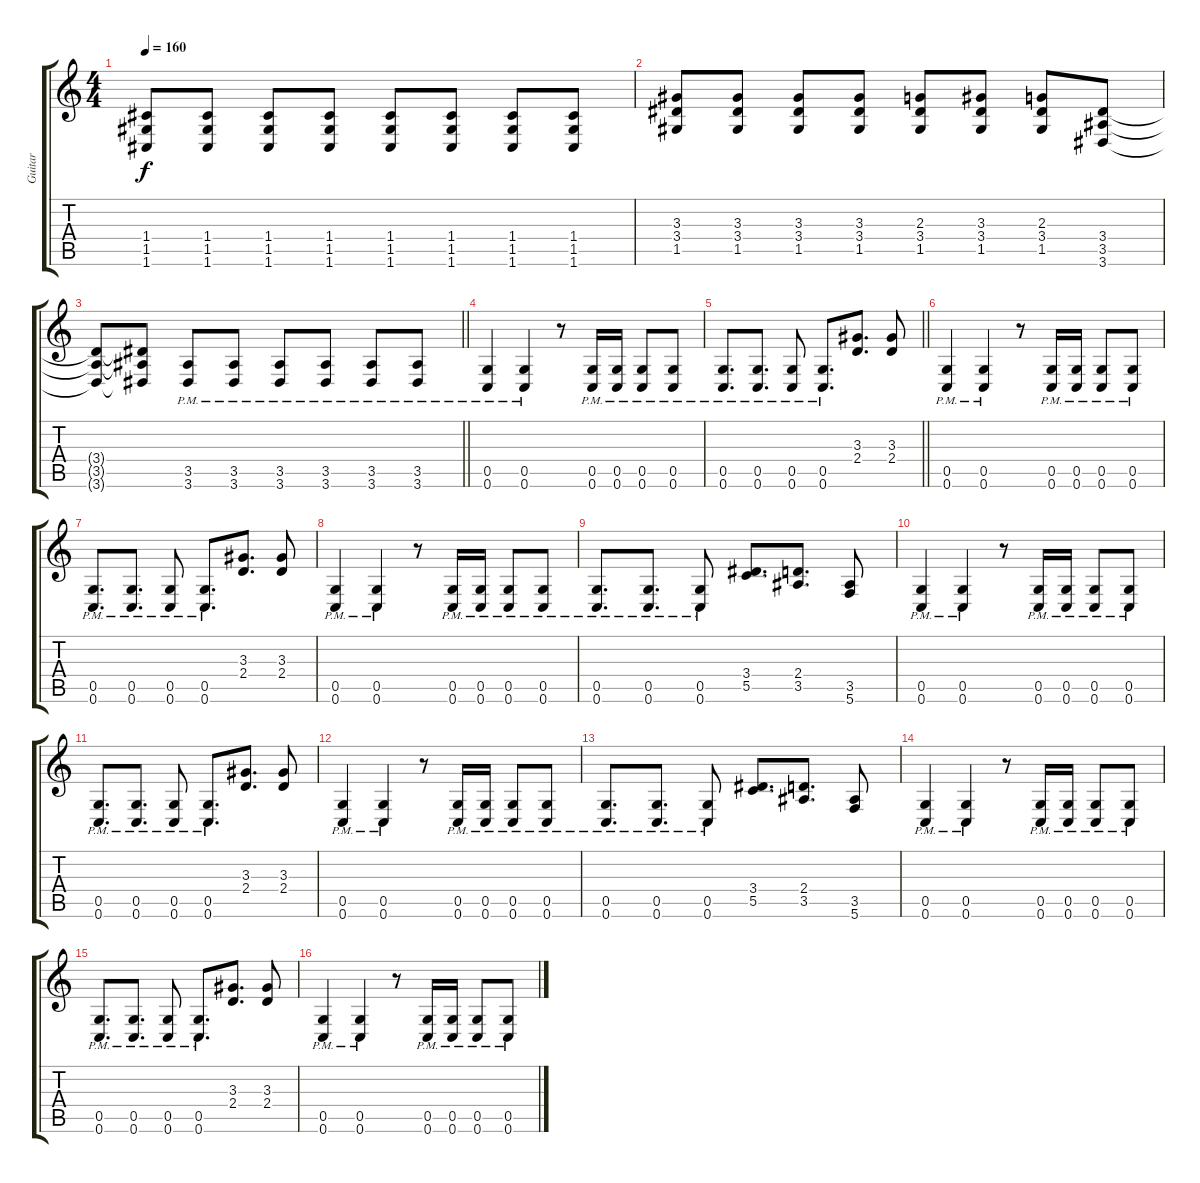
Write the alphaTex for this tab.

\track ("Guitar" "Guitar") {instrument distortionguitar}
\staff {score tabs}
\tuning (D4 A3 F3 C3 G2 C2) {hide}
\ts (4 4)
\tempo 160
\clef g2
\ks c
(1.4{t} 1.5{t} 1.6{t}).8{dy f} (1.4 1.5 1.6).8 (1.4 1.5 1.6).8 (1.4 1.5 1.6).8 (1.4 1.5 1.6).8 (1.4 1.5 1.6).8 (1.4 1.5 1.6).8 (1.4 1.5 1.6).8 |
(3.3 3.4 1.5).8 (3.3 3.4 1.5).8 (3.3 3.4 1.5).8 (3.3 3.4 1.5).8 (2.3 3.4 1.5).8 (3.3 3.4 1.5).8 (2.3 3.4 1.5).8 (3.4 3.5 3.6).8 |
\barLineRight lightlight
(3.4{t} 3.5{t} 3.6{t}).8 (3.4{t} 3.5{t} 3.6{t}).8 (3.5{pm} 3.6{pm}).8 (3.5{pm} 3.6{pm}).8 (3.5{pm} 3.6{pm}).8 (3.5{pm} 3.6{pm}).8 (3.5{pm} 3.6{pm}).8 (3.5{pm} 3.6{pm}).8 |
\section ("" " ")
(0.5{pm} 0.6{pm}).4 (0.5{pm} 0.6{pm}).4 r.8 (0.5{pm} 0.6{pm}).16 (0.5{pm} 0.6{pm}).16 (0.5{pm} 0.6{pm}).8 (0.5{pm} 0.6{pm}).8 |
\barLineRight lightlight
(0.5{pm} 0.6{pm}).8{d} (0.5{pm} 0.6{pm}).8{d} (0.5{pm} 0.6{pm}).8 (0.5{pm} 0.6{pm}).8{d} (3.3 2.4).8{d} (3.3 2.4).8 |
\section ("" " ")
(0.5{pm} 0.6{pm}).4 (0.5{pm} 0.6{pm}).4 r.8 (0.5{pm} 0.6{pm}).16 (0.5{pm} 0.6{pm}).16 (0.5{pm} 0.6{pm}).8 (0.5{pm} 0.6{pm}).8 |
(0.5{pm} 0.6{pm}).8{d} (0.5{pm} 0.6{pm}).8{d} (0.5{pm} 0.6{pm}).8 (0.5{pm} 0.6{pm}).8{d} (3.3 2.4).8{d} (3.3 2.4).8 |
(0.5{pm} 0.6{pm}).4 (0.5{pm} 0.6{pm}).4 r.8 (0.5{pm} 0.6{pm}).16 (0.5{pm} 0.6{pm}).16 (0.5{pm} 0.6{pm}).8 (0.5{pm} 0.6{pm}).8 |
(0.5{pm} 0.6{pm}).8{d} (0.5{pm} 0.6{pm}).8{d} (0.5{pm} 0.6{pm}).8 (3.4 5.5).8{d} (2.4 3.5).8{d} (3.5 5.6).8 |
(0.5{pm} 0.6{pm}).4 (0.5{pm} 0.6{pm}).4 r.8 (0.5{pm} 0.6{pm}).16 (0.5{pm} 0.6{pm}).16 (0.5{pm} 0.6{pm}).8 (0.5{pm} 0.6{pm}).8 |
(0.5{pm} 0.6{pm}).8{d} (0.5{pm} 0.6{pm}).8{d} (0.5{pm} 0.6{pm}).8 (0.5{pm} 0.6{pm}).8{d} (3.3 2.4).8{d} (3.3 2.4).8 |
(0.5{pm} 0.6{pm}).4 (0.5{pm} 0.6{pm}).4 r.8 (0.5{pm} 0.6{pm}).16 (0.5{pm} 0.6{pm}).16 (0.5{pm} 0.6{pm}).8 (0.5{pm} 0.6{pm}).8 |
(0.5{pm} 0.6{pm}).8{d} (0.5{pm} 0.6{pm}).8{d} (0.5{pm} 0.6{pm}).8 (3.4 5.5).8{d} (2.4 3.5).8{d} (3.5 5.6).8 |
(0.5{pm} 0.6{pm}).4 (0.5{pm} 0.6{pm}).4 r.8 (0.5{pm} 0.6{pm}).16 (0.5{pm} 0.6{pm}).16 (0.5{pm} 0.6{pm}).8 (0.5{pm} 0.6{pm}).8 |
(0.5{pm} 0.6{pm}).8{d} (0.5{pm} 0.6{pm}).8{d} (0.5{pm} 0.6{pm}).8 (0.5{pm} 0.6{pm}).8{d} (3.3 2.4).8{d} (3.3 2.4).8 |
(0.5{pm} 0.6{pm}).4 (0.5{pm} 0.6{pm}).4 r.8 (0.5{pm} 0.6{pm}).16 (0.5{pm} 0.6{pm}).16 (0.5{pm} 0.6{pm}).8 (0.5{pm} 0.6{pm}).8
